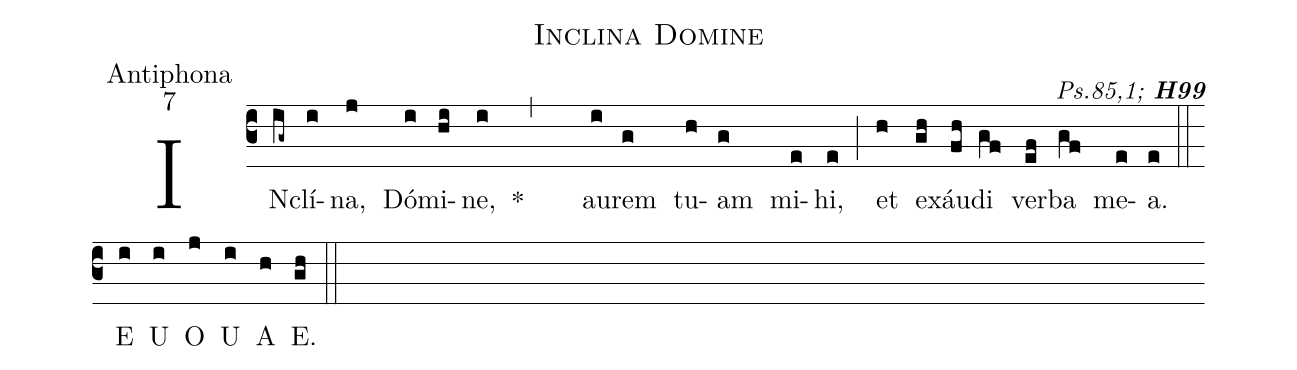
name:Inclina Domine;
office-part:Antiphona;
mode:7;
commentary:{\itshape\mdseries Ps.85,1;\/} {\bfseries H99};
%%
(c3) IN(ig~)clí(i)na,(j) Dó(i)mi(hi)ne,(i)  <sp>*</sp>(, )
 au(i)rem(g) tu(h)am(g) mi(e)hi,(e) (;) et(h) ex(gh)áu(fh)di(gf) ver(ef)ba(gf) me(e)a.(e) (::)
<eu> E(i) U(i) O(j) U(i) A(h) E.(gh)  </eu> (::)
